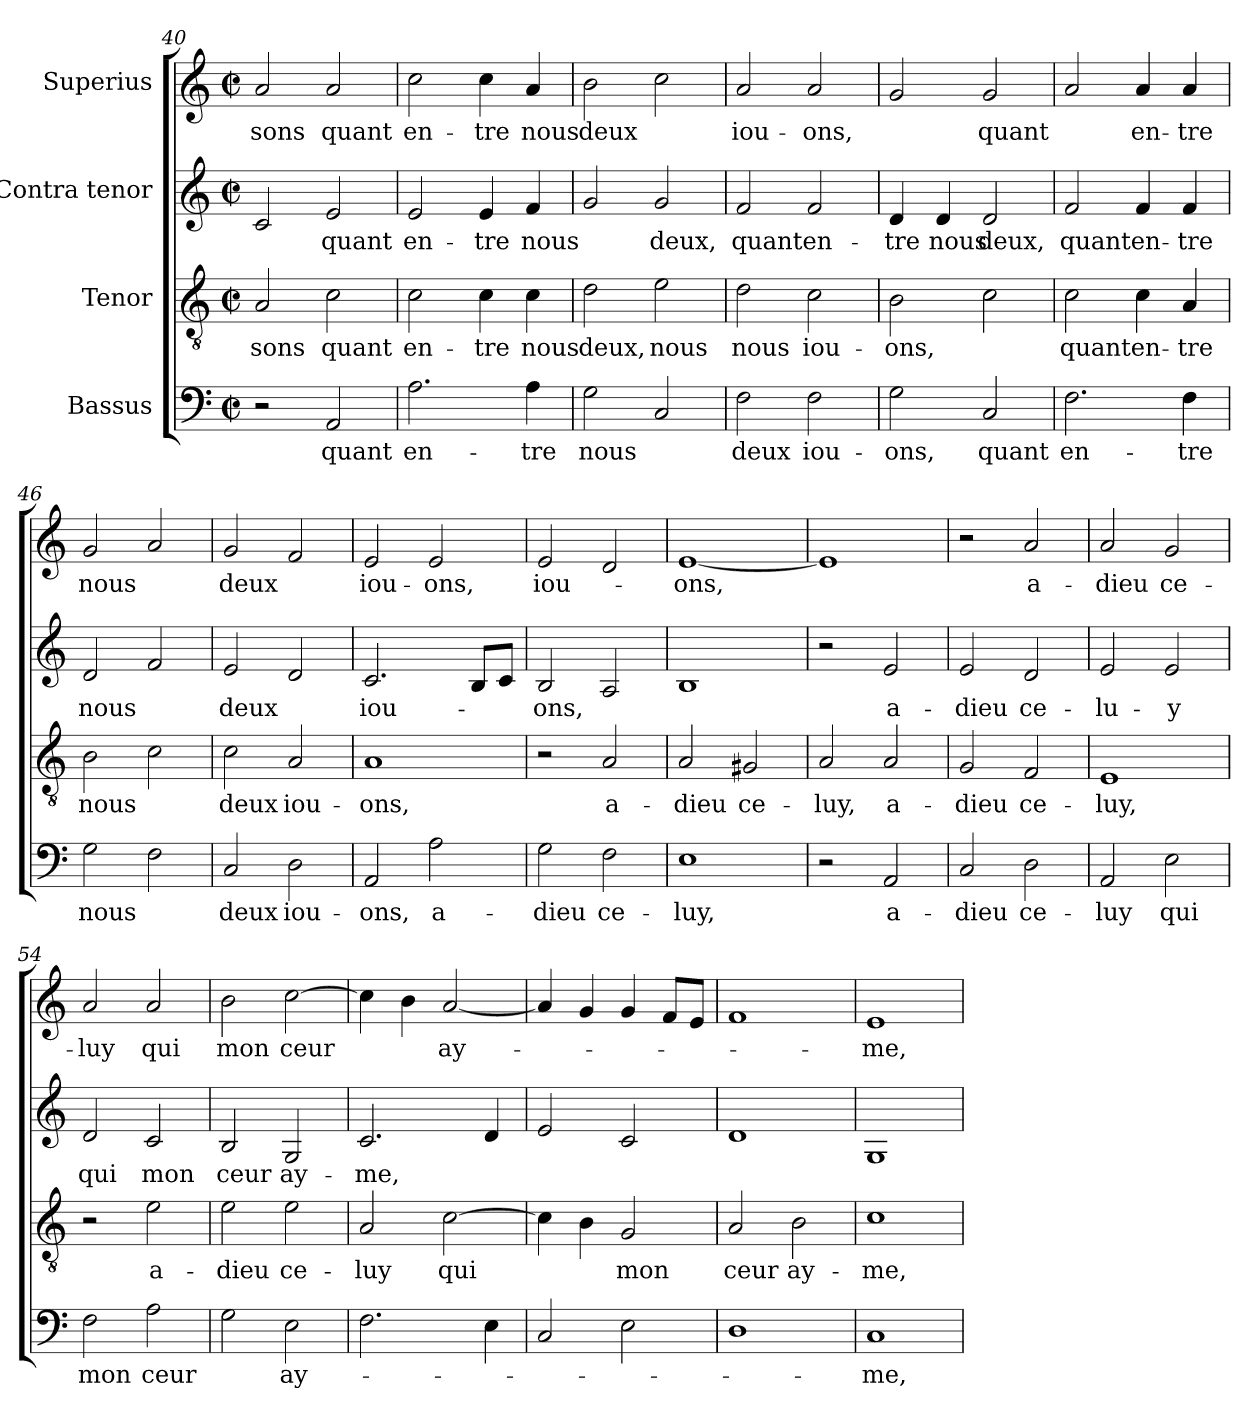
**kern	**text	**kern	**text	**kern	**text	**kern	**text
*part4	*part4	*part3	*part3	*part2	*part2	*part1	*part1
*staff4	*staff4	*staff3	*staff3	*staff2	*staff2	*staff1	*staff1
*I"Bassus	*	*I"Tenor	*	*I"Contra tenor	*	*I"Superius	*
*clefF4	*	*clefGv2	*	*clefG2	*	*clefG2	*
*k[]	*	*k[]	*	*k[]	*	*k[]	*
*C:	*	*C:	*	*C:	*	*C:	*
*M2/2	*	*M2/2	*	*M2/2	*	*M2/2	*
*met(c|)	*	*met(c|)	*	*met(c|)	*	*met(c|)	*
=40	=40	=40	=40	=40	=40	=40	=40
!	!	!	!LO:LY:b	!	!	!	!LO:LY:b
2r	.	2A/	-sons	2c/	.	2a/	-sons
!	!LO:LY:b	!	!LO:LY:b	!	!LO:LY:b	!	!LO:LY:b
2AA/	quant	2c\	quant	2e/	quant	2a/	quant
=41	=41	=41	=41	=41	=41	=41	=41
!	!LO:LY:b	!	!LO:LY:b	!	!LO:LY:b	!	!LO:LY:b
2.A\	en-	2c\	en-	2e/	en-	2cc\	en-
!	!	!	!LO:LY:b	!	!LO:LY:b	!	!LO:LY:b
.	.	4c\	-tre	4e/	-tre	4cc\	-tre
!	!LO:LY:b	!	!LO:LY:b	!	!LO:LY:b	!	!LO:LY:b
4A\	-tre	4c\	nous	4f/	nous	4a/	nous
=42	=42	=42	=42	=42	=42	=42	=42
!	!LO:LY:b	!	!LO:LY:b	!	!	!	!LO:LY:b
2G\	nous	2d\	deux,	2g/	.	2b\	deux
!	!	!	!LO:LY:b	!	!LO:LY:b	!	!
2C/	.	2e\	nous	2g/	deux,	2cc\	.
=43	=43	=43	=43	=43	=43	=43	=43
!	!LO:LY:b	!	!LO:LY:b	!	!LO:LY:b	!	!LO:LY:b
2F\	deux	2d\	nous	2f/	quant	2a/	iou-
!	!LO:LY:b	!	!LO:LY:b	!	!LO:LY:b	!	!LO:LY:b
2F\	iou-	2c\	iou-	2f/	en-	2a/	-ons,
=44	=44	=44	=44	=44	=44	=44	=44
!	!LO:LY:b	!	!LO:LY:b	!	!LO:LY:b	!	!
2G\	-ons,	2B\	-ons,	4d/	-tre	2g/	.
!	!	!	!	!	!LO:LY:b	!	!
.	.	.	.	4d/	nous	.	.
!	!LO:LY:b	!	!	!	!LO:LY:b	!	!LO:LY:b
2C/	quant	2c\	.	2d/	deux,	2g/	quant
!!LO:LB:g=z
=45	=45	=45	=45	=45	=45	=45	=45
!	!LO:LY:b	!	!LO:LY:b	!	!LO:LY:b	!	!
2.F\	en-	2c\	quant	2f/	quant	2a/	.
!	!	!	!LO:LY:b	!	!LO:LY:b	!	!LO:LY:b
.	.	4c\	en-	4f/	en-	4a/	en-
!	!LO:LY:b	!	!LO:LY:b	!	!LO:LY:b	!	!LO:LY:b
4F\	-tre	4A/	-tre	4f/	-tre	4a/	-tre
=46	=46	=46	=46	=46	=46	=46	=46
!	!LO:LY:b	!	!LO:LY:b	!	!LO:LY:b	!	!LO:LY:b
2G\	nous	2B\	nous	2d/	nous	2g/	nous
2F\	.	2c\	.	2f/	.	2a/	.
=47	=47	=47	=47	=47	=47	=47	=47
!	!LO:LY:b	!	!LO:LY:b	!	!LO:LY:b	!	!LO:LY:b
2C/	deux	2c\	deux	2e/	deux	2g/	deux
!	!LO:LY:b	!	!LO:LY:b	!	!	!	!
2D\	iou-	2A/	iou-	2d/	.	2f/	.
=48	=48	=48	=48	=48	=48	=48	=48
!	!LO:LY:b	!	!LO:LY:b	!	!LO:LY:b	!	!LO:LY:b
2AA/	-ons,	1A	-ons,	2.c/	iou-	2e/	iou-
!	!LO:LY:b	!	!	!	!	!	!LO:LY:b
2A\	a-	.	.	.	.	2e/	-ons,
.	.	.	.	8B/L	.	.	.
.	.	.	.	8c/J	.	.	.
=49	=49	=49	=49	=49	=49	=49	=49
!	!LO:LY:b	!	!	!	!LO:LY:b	!	!LO:LY:b
2G\	-dieu	2r	.	2B/	-ons,	2e/	iou-
!	!LO:LY:b	!	!LO:LY:b	!	!	!	!
2F\	ce-	2A/	a-	2A/	.	2d/	.
=50	=50	=50	=50	=50	=50	=50	=50
!	!LO:LY:b	!	!LO:LY:b	!	!	!	!LO:LY:b
1E	-luy,	2A/	-dieu	1B	.	[1e	-ons,
!	!	!	!LO:LY:b	!	!	!	!
.	.	2G#X/	ce-	.	.	.	.
=51	=51	=51	=51	=51	=51	=51	=51
!	!	!	!LO:LY:b	!	!	!	!
2r	.	2A/	-luy,	2r	.	1e]	.
!	!LO:LY:b	!	!LO:LY:b	!	!LO:LY:b	!	!
2AA/	a-	2A/	a-	2e/	a-	.	.
=52	=52	=52	=52	=52	=52	=52	=52
!	!LO:LY:b	!	!LO:LY:b	!	!LO:LY:b	!	!
2C/	-dieu	2G/	-dieu	2e/	-dieu	2r	.
!	!LO:LY:b	!	!LO:LY:b	!	!LO:LY:b	!	!LO:LY:b
2D\	ce-	2F/	ce-	2d/	ce-	2a/	a-
!!LO:LB:g=z
=53	=53	=53	=53	=53	=53	=53	=53
!	!LO:LY:b	!	!LO:LY:b	!	!LO:LY:b	!	!LO:LY:b
2AA/	-luy	1E	-luy,	2e/	-lu-	2a/	-dieu
!	!LO:LY:b	!	!	!	!LO:LY:b	!	!LO:LY:b
2E\	qui	.	.	2e/	-y	2g/	ce-
=54	=54	=54	=54	=54	=54	=54	=54
!	!LO:LY:b	!	!	!	!LO:LY:b	!	!LO:LY:b
2F\	mon	2r	.	2d/	qui	2a/	-luy
!	!LO:LY:b	!	!LO:LY:b	!	!LO:LY:b	!	!LO:LY:b
2A\	ceur	2e\	a-	2c/	mon	2a/	qui
=55	=55	=55	=55	=55	=55	=55	=55
!	!	!	!LO:LY:b	!	!LO:LY:b	!	!LO:LY:b
2G\	.	2e\	-dieu	2B/	ceur	2b\	mon
!	!LO:LY:b	!	!LO:LY:b	!	!LO:LY:b	!	!LO:LY:b
2E\	ay-	2e\	ce-	2G/	ay-	[2cc\	ceur
=56	=56	=56	=56	=56	=56	=56	=56
!	!	!	!LO:LY:b	!	!LO:LY:b	!	!
2.F\	.	2A/	-luy	2.c/	-me,	4cc\]	.
.	.	.	.	.	.	4b\	.
!	!	!	!LO:LY:b	!	!	!	!LO:LY:b
.	.	[2c\	qui	.	.	[2a/	ay-
4E\	.	.	.	4d/	.	.	.
=57	=57	=57	=57	=57	=57	=57	=57
2C/	.	4c\]	.	2e/	.	4a/]	.
.	.	4B\	.	.	.	4g/	.
!	!	!	!LO:LY:b	!	!	!	!
2E\	.	2G/	mon	2c/	.	4g/	.
.	.	.	.	.	.	8f/L	.
.	.	.	.	.	.	8e/J	.
=58	=58	=58	=58	=58	=58	=58	=58
!	!	!	!LO:LY:b	!	!	!	!
1D	.	2A/	ceur	1d	.	1f	.
!	!	!	!LO:LY:b	!	!	!	!
.	.	2B\	ay-	.	.	.	.
=59	=59	=59	=59	=59	=59	=59	=59
!	!LO:LY:b	!	!LO:LY:b	!	!	!	!LO:LY:b
1C	-me,	1c	-me,	1G	.	1e	-me,
=	=	=	=	=	=	=	=
*-	*-	*-	*-	*-	*-	*-	*-
